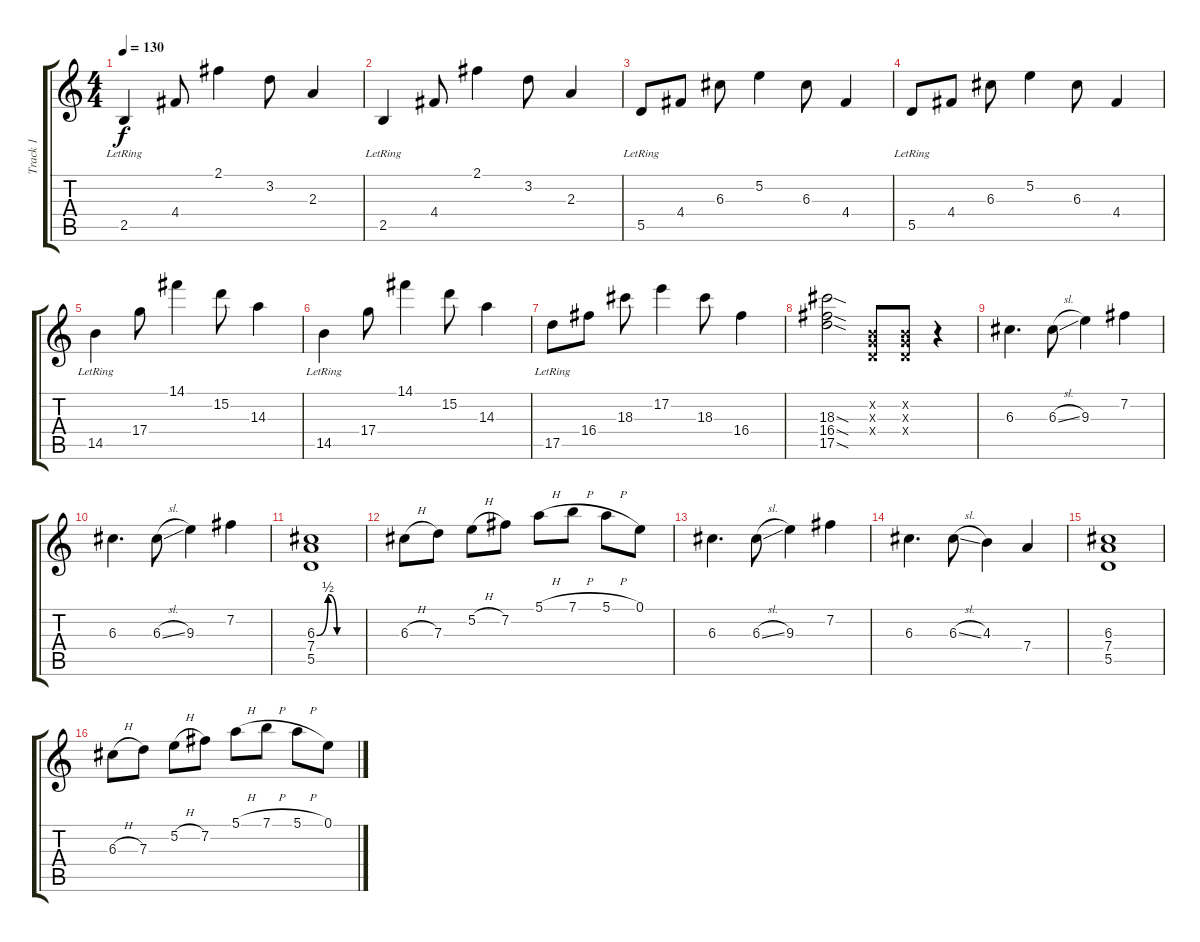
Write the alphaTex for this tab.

\track ("Track 1" "Track 1") {instrument overdrivenguitar}
\staff {score tabs}
\tuning (E4 B3 G3 D3 A2 E2) {hide}
\ts (4 4)
\tempo 130
\clef g2
\ks c
2.5{lr}.4{dy f} 4.4.8 2.1.4 3.2.8 2.3.4 |
2.5{lr}.4 4.4.8 2.1.4 3.2.8 2.3.4 |
5.5{lr}.8 4.4.8 6.3.8 5.2.4 6.3.8 4.4.4 |
5.5{lr}.8 4.4.8 6.3.8 5.2.4 6.3.8 4.4.4 |
14.5{lr}.4 17.4.8 14.1.4 15.2.8 14.3.4 |
14.5{lr}.4 17.4.8 14.1.4 15.2.8 14.3.4 |
17.5{lr}.8 16.4.8 18.3.8 17.2.4 18.3.8 16.4.4 |
(18.3{sod} 16.4{sod} 17.5{sod}).2 (0.2{x} 0.3{x} 0.4{x}).8 (0.2{x} 0.3{x} 0.4{x}).8 r.4 |
6.3.4{d instrument distortionguitar} 6.3{sl}.8 9.3.4 7.2.4 |
6.3.4{d} 6.3{sl}.8 9.3.4 7.2.4 |
(6.3{be (custom 0 0 15 2 27 0 45 0 50 0 60 0)} 7.4 5.5).1 |
6.3{h}.8 7.3.8 5.2{h}.8 7.2.8 5.1{h}.8 7.1{h}.8 5.1{h}.8 0.1.8 |
6.3.4{d} 6.3{sl}.8 9.3.4 7.2.4 |
6.3.4{d} 6.3{sl}.8 4.3.4 7.4.4 |
(6.3 7.4 5.5).1 |
6.3{h}.8 7.3.8 5.2{h}.8 7.2.8 5.1{h}.8 7.1{h}.8 5.1{h}.8 0.1.8
